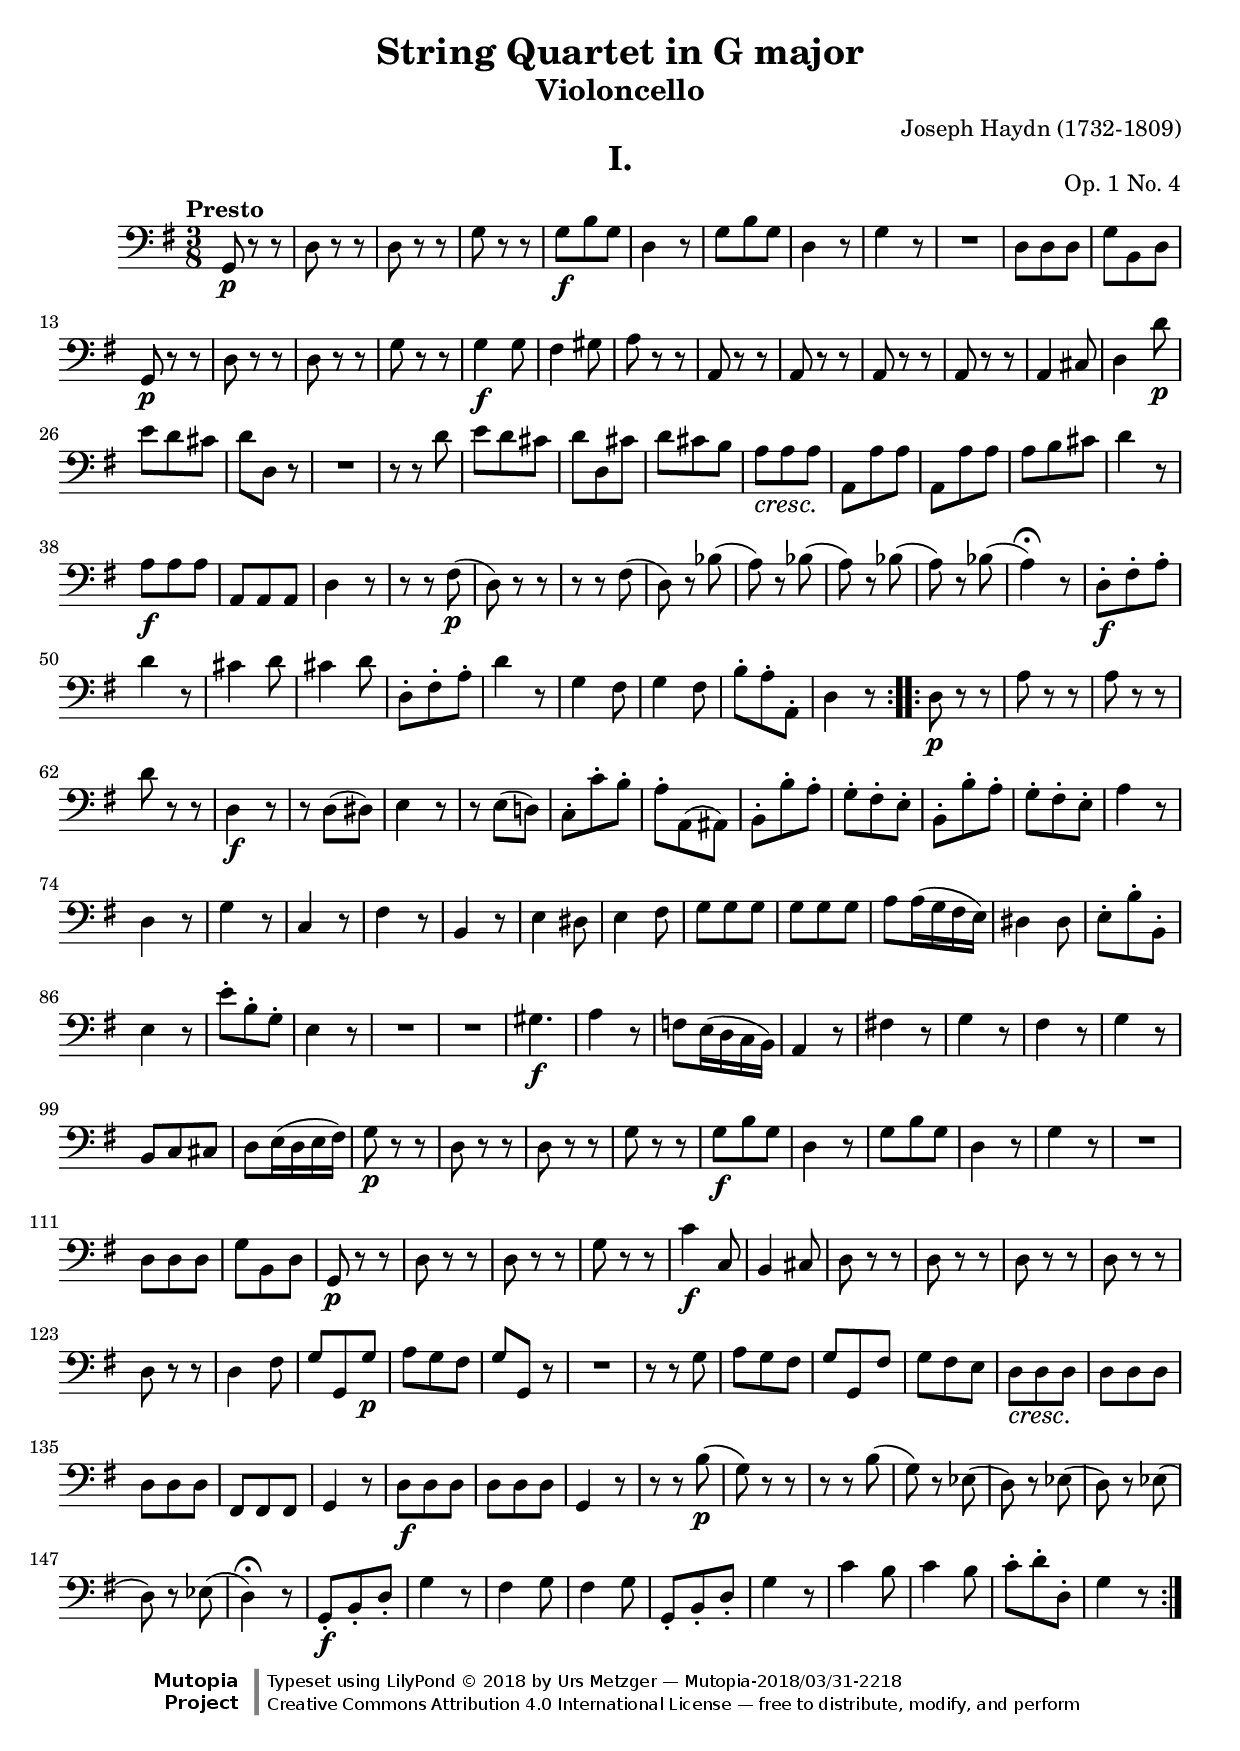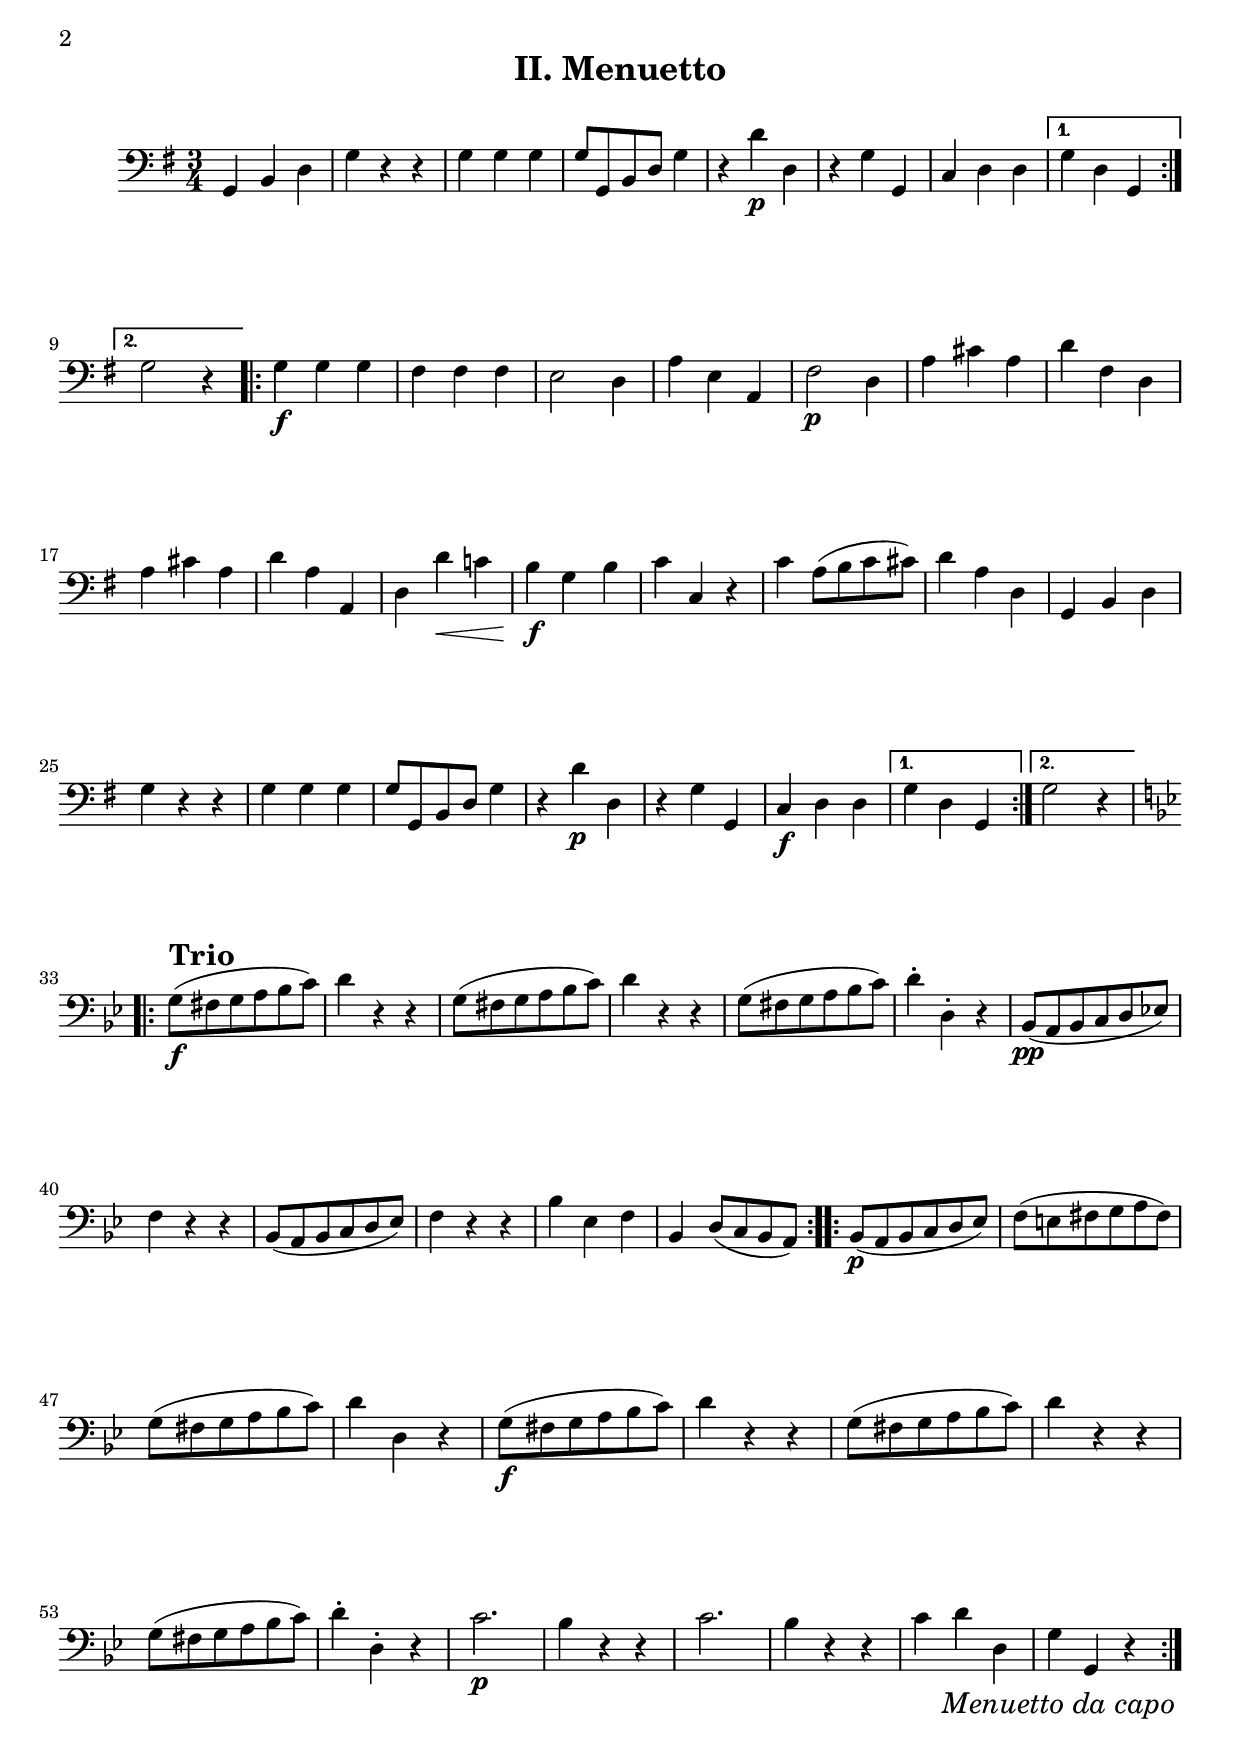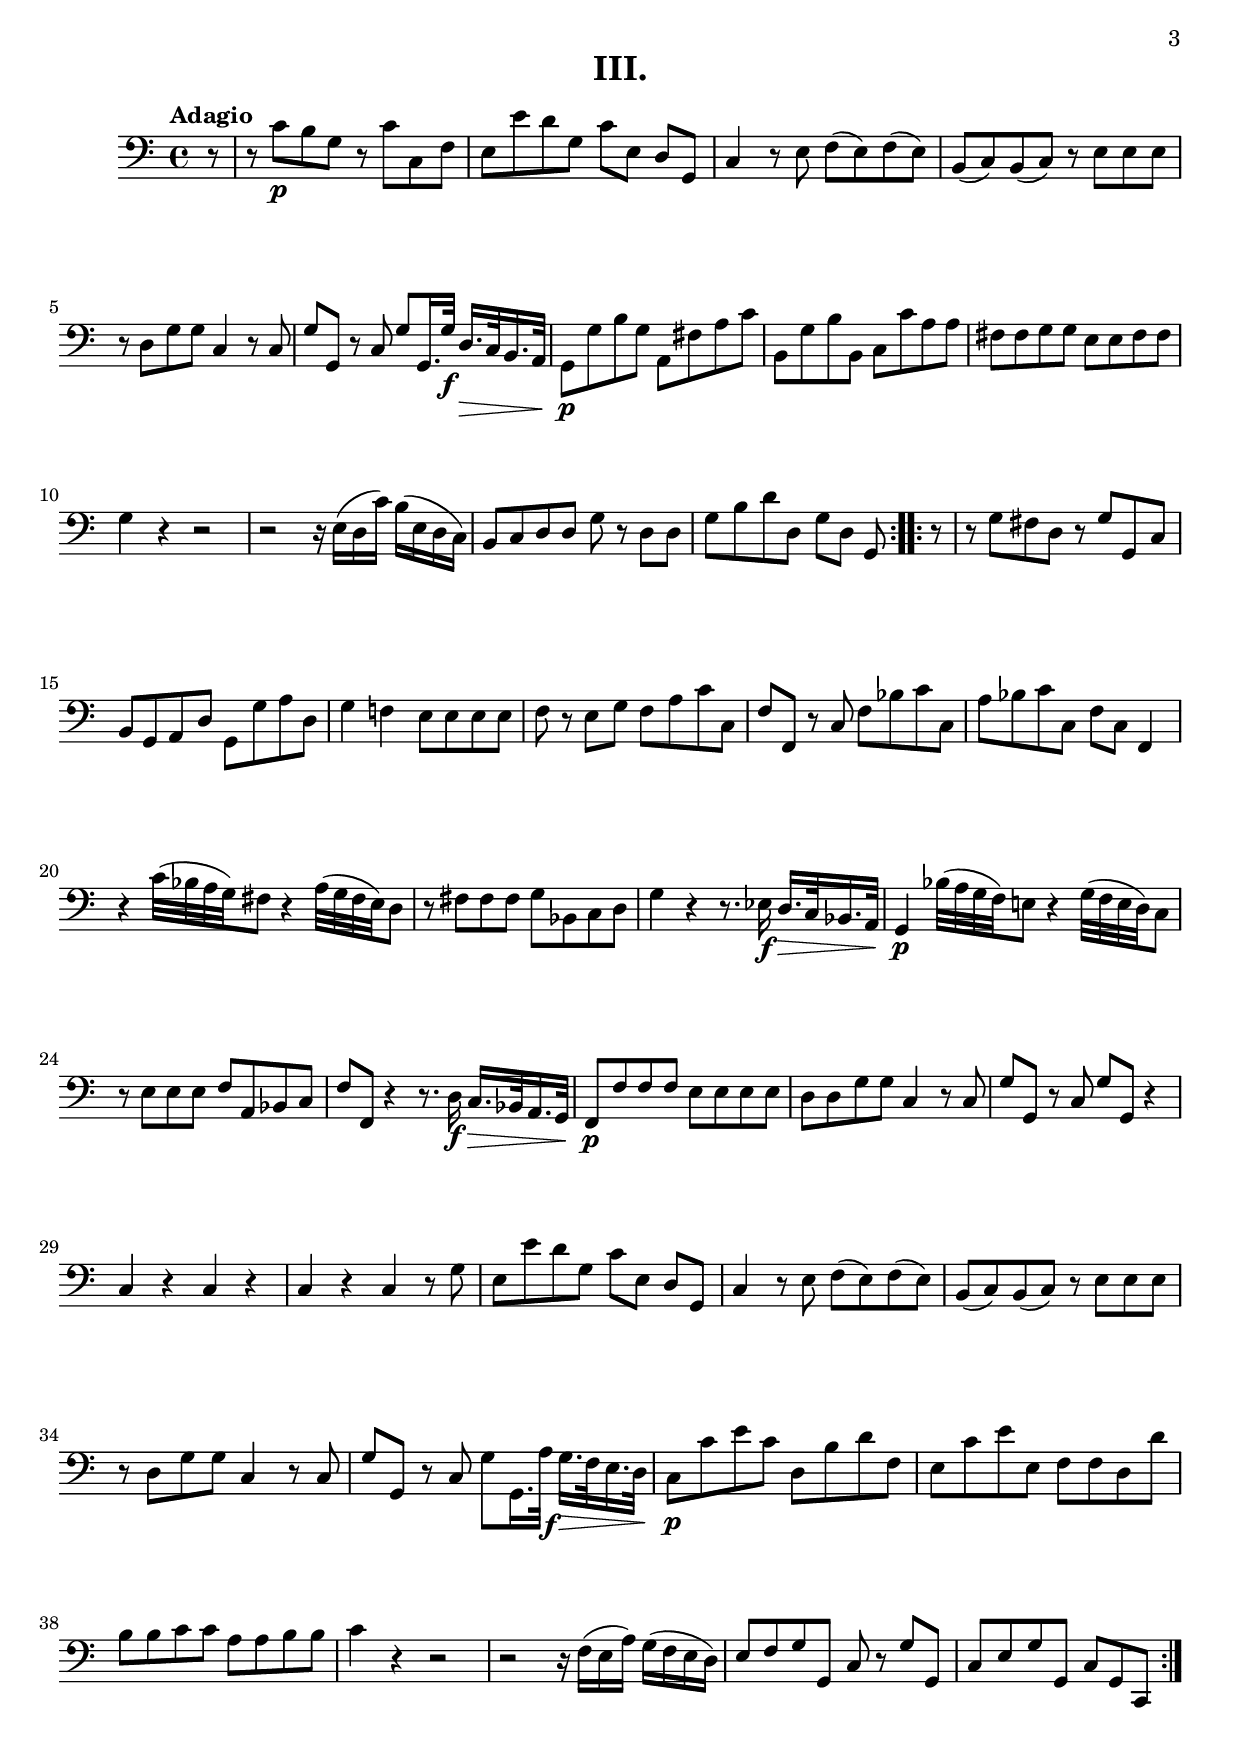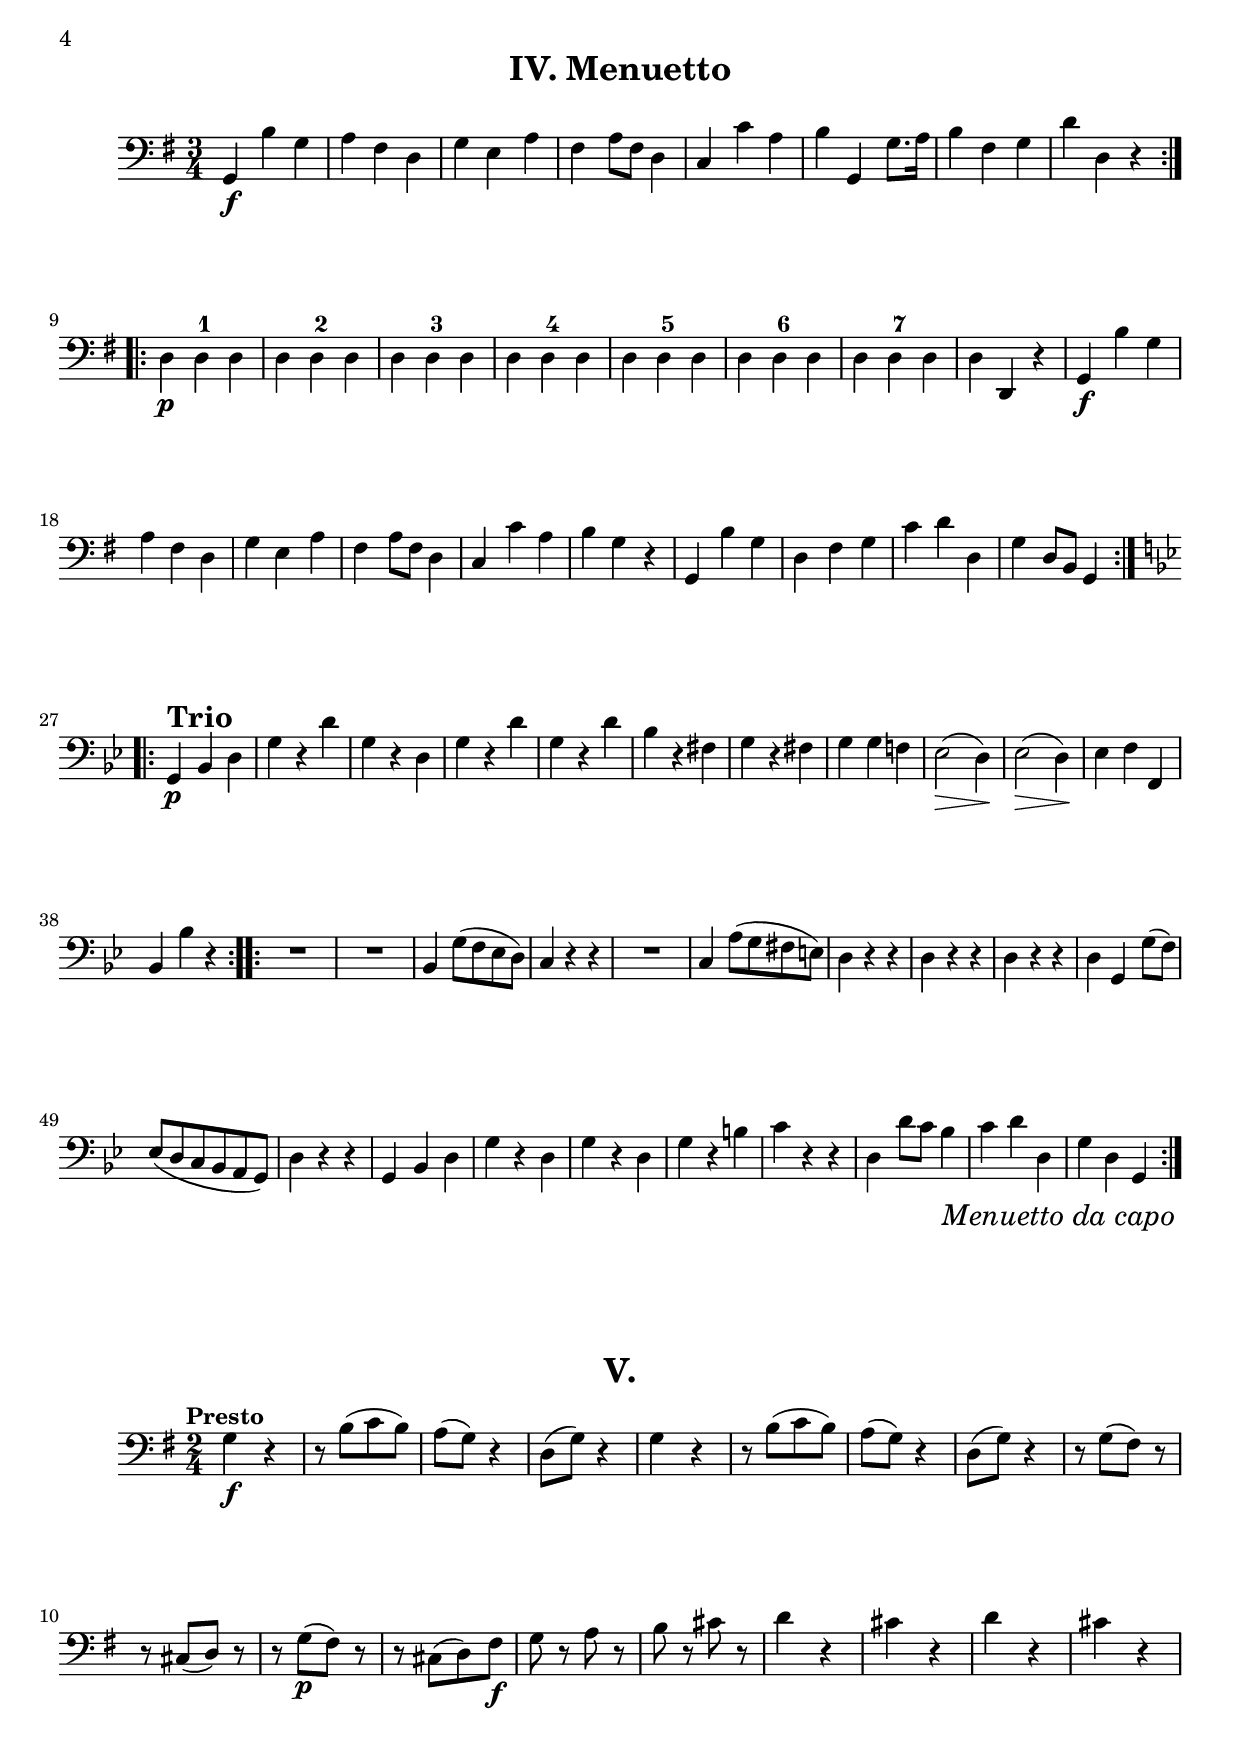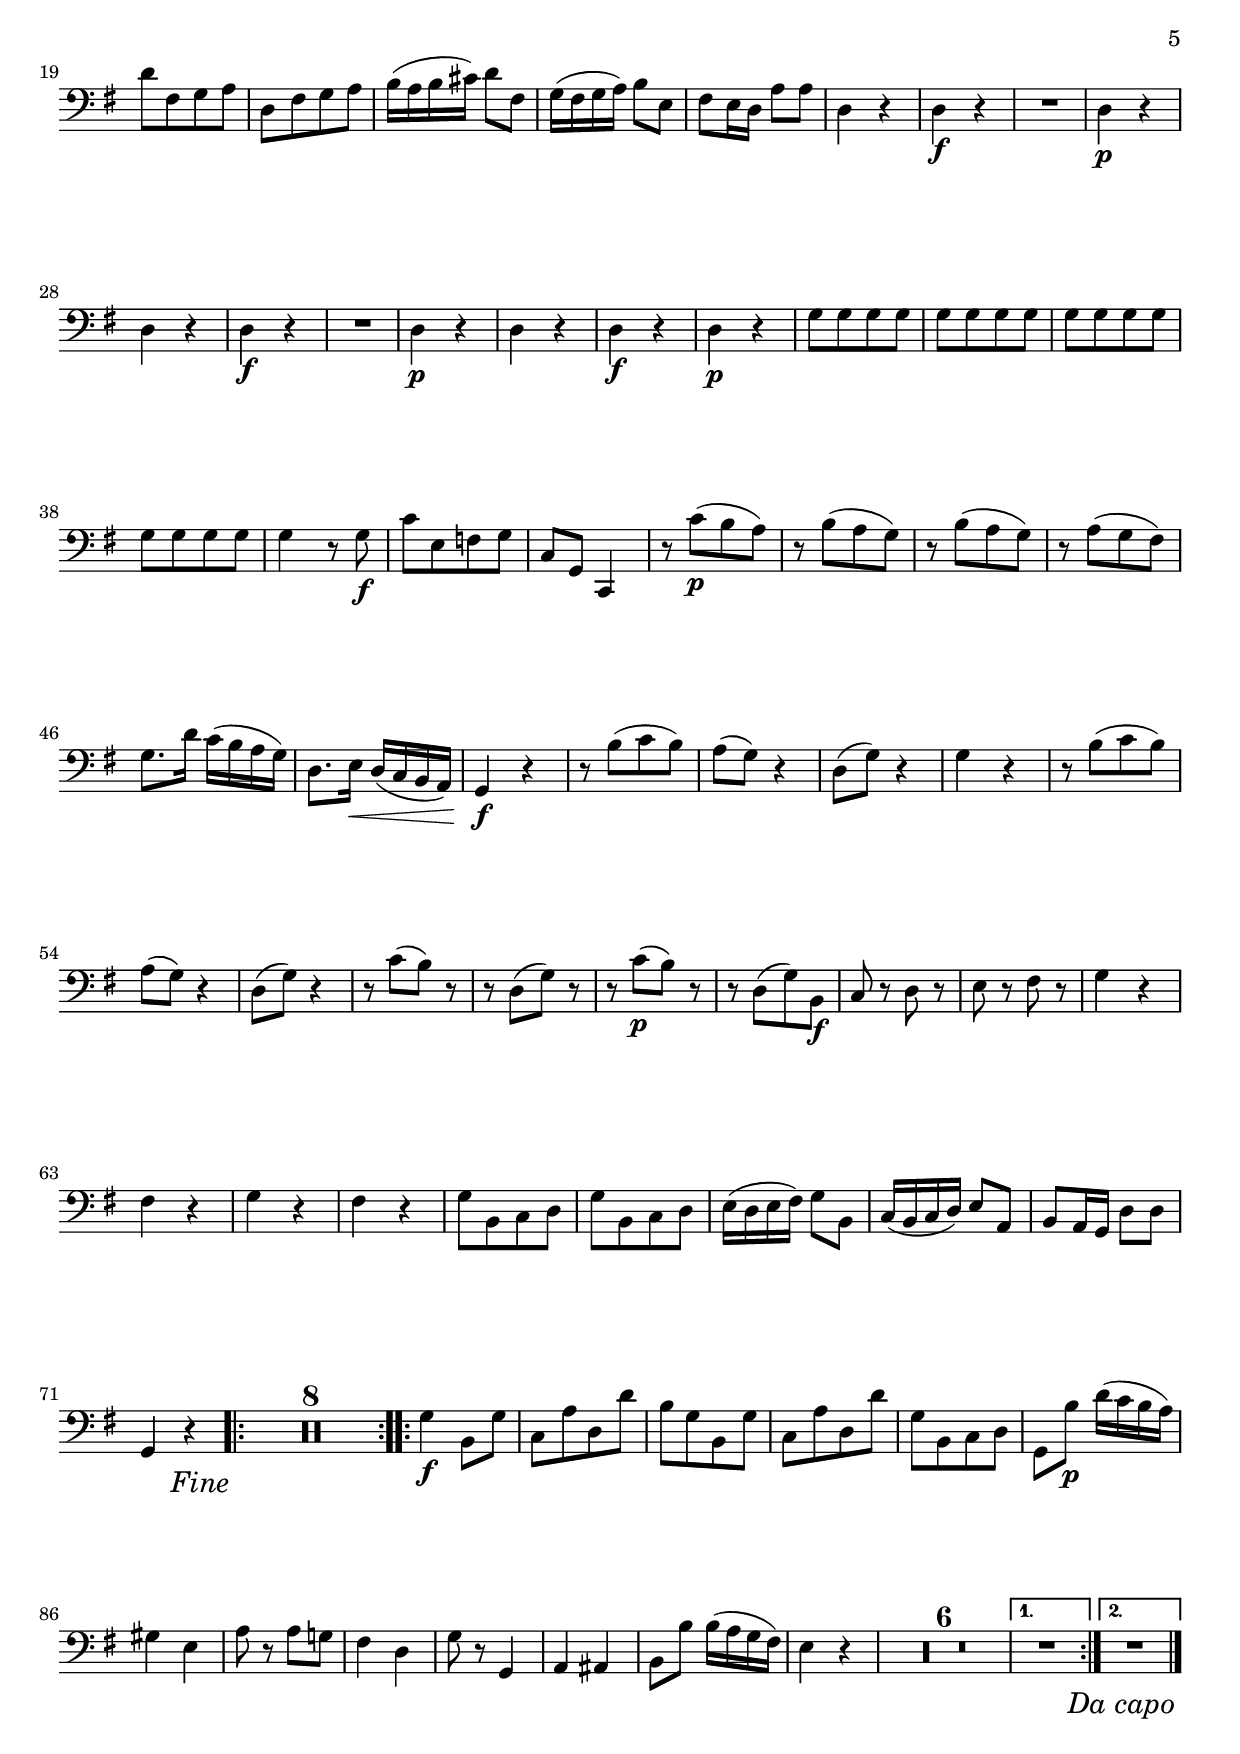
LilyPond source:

\version "2.18.2"
\language "deutsch"

\paper {
  ragged-bottom = ##f
  ragged-last-bottom = ##f
}

\version "2.18.2"

\header {
  title = "String Quartet in G major"
  composer = "Joseph Haydn (1732-1809)"
  opus = "Op. 1 No. 4"

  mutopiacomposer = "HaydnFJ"
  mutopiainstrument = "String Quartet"
  date = "ca. 1757-62"
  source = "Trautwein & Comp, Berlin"
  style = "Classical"
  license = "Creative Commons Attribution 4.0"
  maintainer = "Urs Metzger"
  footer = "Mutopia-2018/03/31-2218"
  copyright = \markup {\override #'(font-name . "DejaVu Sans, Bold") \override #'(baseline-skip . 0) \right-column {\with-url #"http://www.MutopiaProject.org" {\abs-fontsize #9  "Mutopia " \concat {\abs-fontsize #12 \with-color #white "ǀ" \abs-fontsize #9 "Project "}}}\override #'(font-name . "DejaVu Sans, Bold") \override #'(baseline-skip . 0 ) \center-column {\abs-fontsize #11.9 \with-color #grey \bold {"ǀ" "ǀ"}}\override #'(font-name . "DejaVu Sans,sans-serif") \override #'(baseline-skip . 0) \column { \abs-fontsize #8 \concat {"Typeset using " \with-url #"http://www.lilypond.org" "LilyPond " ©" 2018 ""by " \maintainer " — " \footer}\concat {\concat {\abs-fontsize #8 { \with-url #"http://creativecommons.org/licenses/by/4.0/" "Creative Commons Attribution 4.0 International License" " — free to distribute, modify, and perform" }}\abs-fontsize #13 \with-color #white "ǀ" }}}
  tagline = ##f
}

\header {
  subtitle = \markup { \abs-fontsize #14 "Violoncello" }
}

breakVoice = { \break }

\include "../defs.ily"
\version "2.18.2"
\language "deutsch"

Cello_a = \relative g, {
  \global_a
  \clef bass
  \repeat volta 2 {
    g8 \p r r
    d'8 r r
    d8 r r
    g8 r r
    \barNumberCheck 5
    g8 \f h g
    d4 r8
    g8 h g
    d4 r8
    g4 r8
    \barNumberCheck 10
    R4.
    d8 d d
    g8 h, d
    g,8 \p r r
    d'8 r r
    \barNumberCheck 15
    d8 r r
    g8 r r
    g4 \f g8
    fis4 gis8
    a8 r r
    \barNumberCheck 20
    a,8 r r
    a8 r r
    a8 r r
    a8 r r
    a4 cis8
    \barNumberCheck 25
    d4 d'8 \p
    e8 d cis
    d8 d, r
    R4.
    r8 r d'
    \barNumberCheck 30
    e8 d cis
    d8 d, cis'
    d8 cis h
    a8 \cresc a a
    a,8 a' a
    \barNumberCheck 35
    a,8 a' a
    a8 h cis
    d4 r8
    a8 \f a a
    a,8 a a
    \barNumberCheck 40
    d4 r8
    r8 r fis( \p
    d8) r r
    r8 r fis(
    d8) r b'(
    \barNumberCheck 45
    a8) r b(
    a8) r b(
    a8) r b(
    a4) \fermata r8
    d,8-. \f fis-. a-.
    \barNumberCheck 50
    d4 r8
    cis4 d8
    cis4 d8
    d,8-. fis-. a-.
    d4 r8
    \barNumberCheck 55
    g,4 fis8
    g4 fis8
    h8-. a-. a,-.
    d4 r8
  }
  \repeat volta 2 {
    d8\p r r
    \barNumberCheck 60
    a'8 r r
    a8 r r
    d8 r r
    d,4 \f r8
    r8 d( dis)
    \barNumberCheck 65
    e4 r8
    r8 e( d!)
    c8-. c'-. h-.
    a8-. a,( ais)
    h8-. h'-. a-.
    \barNumberCheck 70
    g8-. fis-. e-.
    h8-. h'-. a-.
    g8-. fis-. e-.
    a4 r8
    d,4 r8
    \barNumberCheck 75
    g4 r8
    c,4 r8
    fis4 r8
    h,4 r8
    e4 dis8
    \barNumberCheck 80
    e4 fis8
    g8 g g
    g8 g g
    a8 a16( g fis e)
    dis4 dis8
    \barNumberCheck 85
    e8-. h'-. h,-.
    e4 r8
    e'8-. h-. g-.
    e4 r8
    R4.
    \barNumberCheck 90
    R4.
    gis4. \f
    a4 r8
    f8 e16( d c h)
    a4 r8
    \barNumberCheck 95
    fis'!4 r8
    g4 r8
    fis4 r8
    g4 r8
    h,8 c cis
    \barNumberCheck 100
    d8 e16( d e fis)
    g8 \p r r
    d8 r r
    d8 r r
    g8 r r
    \barNumberCheck 105
    g8 \f h g
    d4 r8
    g8 h g
    d4 r8
    g4 r8
    \barNumberCheck 110
    R4.
    d8 d d
    g8 h, d
    g,8 \p r r
    d'8 r r
    \barNumberCheck 115
    d8 r r
    g8 r r
    c4 \f c,8
    h4 cis8
    d8 r r
    \barNumberCheck 120
    d8 r r
    d8 r r
    d8 r r
    d8 r r
    d4 fis8
    \barNumberCheck 125
    g8 g, g' \p
    a8 g fis
    g8 g, r
    R4.
    r8 r g'
    \barNumberCheck 130
    a8 g fis
    g8 g, fis'
    g8 fis e
    d8 \cresc d d
    d8 d d
    \barNumberCheck 135
    d8 d d
    fis,8 fis fis
    g4 r8
    d'8 \f d d
    d8 d d
    \barNumberCheck 140
    g,4 r8
    r8 r h'( \p
    g8) r r
    r8 r h(
    g8) r es(
    \barNumberCheck 145
    d8) r es(
    d8) r es(
    d8) r es(
    d4) \fermata r8
    g,8-. \f h-. d-.
    \barNumberCheck 150
    g4 r8
    fis4 g8
    fis4 g8
    g,8-. h-. d-.
    g4 r8
    \barNumberCheck 155
    c4 h8
    c4 h8
    c8-. d-. d,-.
    g4 r8
  }
}

\version "2.18.2"

Cello_b = \relative g, {
  \global_b
  \clef bass
  \repeat volta 2 {
    g4 h d
    g4 r r
    g4 g g
    g8 g, h d g4
    \barNumberCheck 5
    r4 d' \p d,
    r4 g g,
    c4 d d
  }
  \alternative {
    { g4 d g,}
    { g'2 r4 }
  }
  \repeat volta 2 {
    \barNumberCheck 10
    g4 \f g g
    fis4 fis fis
    e2 d4
    a'4 e a,
    fis'2 \p d4
    \barNumberCheck 15
    a'4 cis a
    d4 fis, d
    a'4 cis a
    d4 a a,
    d4 d' \< c!
    \barNumberCheck 20
    h4 \f g h
    c4 c, r
    c'4 a8( h c cis)
    d4 a d,
    g,4 h d
    \barNumberCheck 25
    g4 r r
    g4 g g
    g8 g, h d g4
    r4 d' \p d,
    r4 g g,
    \barNumberCheck 30
    c4 \f d d
  }
  \alternative {
    { g4 d g,}
    { g'2 r4 }
  }
  \break
  \repeat volta 2 {
    \key g \minor
    \tempoTrio
    g8( \f fis g a b c)
    d4 r r
    \barNumberCheck 35
    g,8( fis g a b c)
    d4 r r
    g,8( fis g a b c)
    d4-. d,-. r
    b8( \pp a b c d es!)
    \barNumberCheck 40
    f4 r r
    b,8( a b c d es)
    f4 r r
    b4 es, f
    b,4 d8( c b a)
  }
  \repeat volta 2 {
    \barNumberCheck 45
    b8( \p a b c d es)
    f8( e fis g a fis)
    g8( fis g a b c)
    d4 d, r
    g8( \f fis g a b c)
    \barNumberCheck 50
    d4 r r
    g,8( fis g a b c)
    d4 r r
    g,8( fis g a b c)
    d4-. d,-. r
    \barNumberCheck 55
    c'2. \p
    b4 r r
    c2.
    b4 r r
    c4 d d,
    \barNumberCheck 60
    g g, r \mdc
  }
}

\version "2.18.2"

Cello_c = \relative c' {
  \global_c
  \clef bass
  \repeat volta 2 {
    r8
    r8 c \p h g r c c, f
    e8 e' d g, c[ e,] d g,
    c4 r8 e f( e) f( e)
    h8( c) h( c) r e e e
    \barNumberCheck 5
    r8 d g g c,4 r8 c
    g'8 g, r c g' g,16. g'32 \f d16. \> c32 h16. a32
    g8 \p g' h g a, fis' a c
    h,8 g' h h, c c' a a
    fis8 fis g g e e fis fis
    \barNumberCheck 10
    g4 r r2
    r2 r16 e( d c') h( e, d c)
    h8 c d d g r d d
    g8 h d d, g8[ d] g,
  }
  \repeat volta 2 {
    r8 \noBreak
    r8 g' fis d r g g, c
    \barNumberCheck 15
    h8 g a d g, g' a d,
    g4 f! e8 e e e
    f8 r e g f a c c,
    f8 f, r c' f b c c,
    a'8 b c c, f c f,4
    \barNumberCheck 20
    r4 c''32( b a g) fis8 r4 a32( g fis e) d8
    r8 fis fis fis g b, c d
    g4 r r8. es16 \f d16. \> c32 b16. a32
    g4 \p b'32( a g f) e!8 r4 g32( f e d) c8
    r8 e e e f a, b c
    \barNumberCheck 25
    f8 f, r4 r8. d'16 \f c16. \> b32 a16. g32
    f8 \p f' f f e e e e
    d8 d g g c,4 r8 c
    g' g, r c g' g, r4
    c4 r c r
    \barNumberCheck 30
    c4 r c r8 g'
    e8 e' d g, c[ e,] d g,
    c4 r8 e f( e) f( e)
    h8( c) h( c) r8 e e e
    r8 d g g c,4 r8 c
    \barNumberCheck 35
    g'8 g, r c g' g,16. \dto #'( 0.4 . 0) a'32 \f g16. \> f32 e16. d32
    c8 \p c' e c d, h' d f,
    e8 c' e e, f f d d'
    h8 h c c a a h h
    c4 r r2
    \barNumberCheck 40
    r2 r16 f,( e a) g( f e d)
    e8 f g g, c r g' g,
    c8 e g g, c[ g c,]
  }
}

\version "2.18.2"
\language "deutsch"

Cello_d = \relative g, {
  \global_d
  \clef bass
  \repeat volta 2 {
    g4 \f h' g
    a4 fis d
    g4 e a
    fis4 a8 fis d4
    \barNumberCheck 5
    c4 c' a
    h4 g, g'8. a16
    h4 fis g
    d'4 d, r
  } \breakVoice
  \repeat volta 2 {
    \startMeasureCount d4 \p d d
    \barNumberCheck 10
    d4 d d
    d4 d d
    d4 d d
    d4 d d
    d4 d d
    \barNumberCheck 15
    d4 d d \stopMeasureCount
    d4 d, r
    g4 \f h' g
    a4 fis d
    g4 e a
    \barNumberCheck 20
    fis4 a8 fis d4
    c4 c' a
    h4 g r
    g,4 h' g
    d4 fis g
    \barNumberCheck 25
    c4 d d,
    g4 d8 h g4
  } \break
  \repeat volta 2 {
    \key g \minor
    \tempoTrio
    g4 \p b d
    g4 r d'
    g,4 r d
    \barNumberCheck 30
    g4 r d'
    g,4 r d'
    b4 r fis
    g4 r fis
    g4 g f!
    \barNumberCheck 35
    es2( \> d4) \!
    es2( \> d4) \!
    es4 -\omit\p f f,
    b4 b' r
  }
  \repeat volta 2 {
    R2.
    \barNumberCheck 40
    R2.
    b,4 g'8( f es d)
    c4 r r
    R2.
    c4 a'8( g fis e)
    \barNumberCheck 45
    d4 r r
    d4 r r
    d4 r r
    d4 g, g'8( f)
    es8( d c b a g)
    \barNumberCheck 50
    d'4 r r
    g,4 b d
    g4 r d
    g4 r d
    g4 r h
    \barNumberCheck 55
    c4 r r
    d,4 d'8 c b4
    c4 d d,
    g4 d g, \mdc
  }
}

\version "2.18.2"

Cello_e = \relative g {
  \global_e
  \clef bass
  \compressFullBarRests
  g4 \f r
  r8 h( c h)
  a8( g) r4
  d8( g) r4
  \barNumberCheck 5
  g4 r
  r8 h( c h)
  a8( g) r4
  d8( g) r4
  r8 g( fis) r
  \barNumberCheck 10
  r8 cis( d) r
  r8 g( \p fis) r
  r8 cis( d) fis \f
  g8 r a r
  h8 r cis r
  \barNumberCheck 15
  d4 r
  cis4 r
  d4 r
  cis4 r
  d8 fis, g a
  \barNumberCheck 20
  d,8 fis g a
  h16( a h cis) d8 fis,
  g16( fis g a) h8 e,
  fis8 e16 d a'8 a
  d,4 r
  \barNumberCheck 25
  d4 \f r
  R2
  d4 \p r
  d4 r
  d4 \f r
  \barNumberCheck 30
  R2
  d4 \p r
  d4 r
  d4 \f r
  d4\p r
  \barNumberCheck 35
  g8 g g g
  g8 g g g
  g8 g g g
  g8 g g g
  g4 r8 g \f
  \barNumberCheck 40
  c8 e, f g
  c,8 g c,4
  r8 c''( \p h a)
  r8 h( a g)
  r8 h( a g)
  \barNumberCheck 45
  r8 a( g fis)
  g8. d'16 c( h a g)
  d8. e16 \< d( c h a)
  g4 \f r
  r8 h'( c h)
  \barNumberCheck 50
  a8( g) r4
  d8( g) r4
  g4 r
  r8 h( c h)
  a8( g) r4
  \barNumberCheck 55
  d8( g) r4
  r8 c( h) r
  r8 d,( g) r
  r8 c( \p h) r
  r8 d,( g) h, \f
  \barNumberCheck 60
  c8 r d r
  e8 r fis r
  g4 r
  fis4 r
  g4 r
  \barNumberCheck 65
  fis4 r
  g8 h, c d
  g8 h, c d
  e16( d e fis) g8 h,
  c16( h c d) e8 a,
  \barNumberCheck 70
  h8 a16 g d'8 d
  g,4 r \fine \bar ".|:"
  \repeat volta 2 {
    R2 * 8
  }
  \repeat volta 2 {
    \barNumberCheck 80
    g'4 \f h,8 g'
    c,8 a' d, d'
    h8 g h, g'
    c,8 a' d, d'
    g,8 h, c d
    \barNumberCheck 85
    g,8 h' \p d16( c h a)
    gis4 e
    a8 r a g!
    fis4 d
    g8 r g,4
    \barNumberCheck 90
    a4 ais
    h8 h' h16( a g fis)
    e4 r
    R2 * 6
  }
  \alternative { { R2 } { R2 \dc \bar "|." } }
}



\score {
  \Cello_a
  \header {
    piece = \markup { \fill-line { \center-column { \abs-fontsize #16 \bold \raise #2 { "I." } } } }
  }
  \layout {
    indent = 10 \mm
  }
}

\pageBreak

\score {
  \Cello_b
  \header {
    opus = " "
    piece = \markup { \fill-line { \center-column { \abs-fontsize #16 \bold \raise #3 { "II. Menuetto" } } } }
  }
  \layout { indent = 10 \mm }
}

\pageBreak

\score {
  \Cello_c
  \header {
    opus = " "
    piece = \markup { \fill-line { \center-column { \abs-fontsize #16 \bold \raise #2 { "III." } } } }
  }
  \layout { indent = 10 \mm }
}

\pageBreak

\score {
  \Cello_d
  \header {
    opus = " "
    piece = \markup { \fill-line { \center-column { \abs-fontsize #16 \bold \raise #3 { "IV. Menuetto" } } } }
  }
  \layout {
    indent = 10 \mm
    \context {
      \Staff
      \consists #Measure_counter_engraver
    }
  }
}

\score {
  \Cello_e
  \header {
    opus = " "
    piece = \markup { \fill-line { \center-column { \abs-fontsize #16 \bold \raise #2 { "V." } } } }
  }
  \layout { indent = 10 \mm }
}